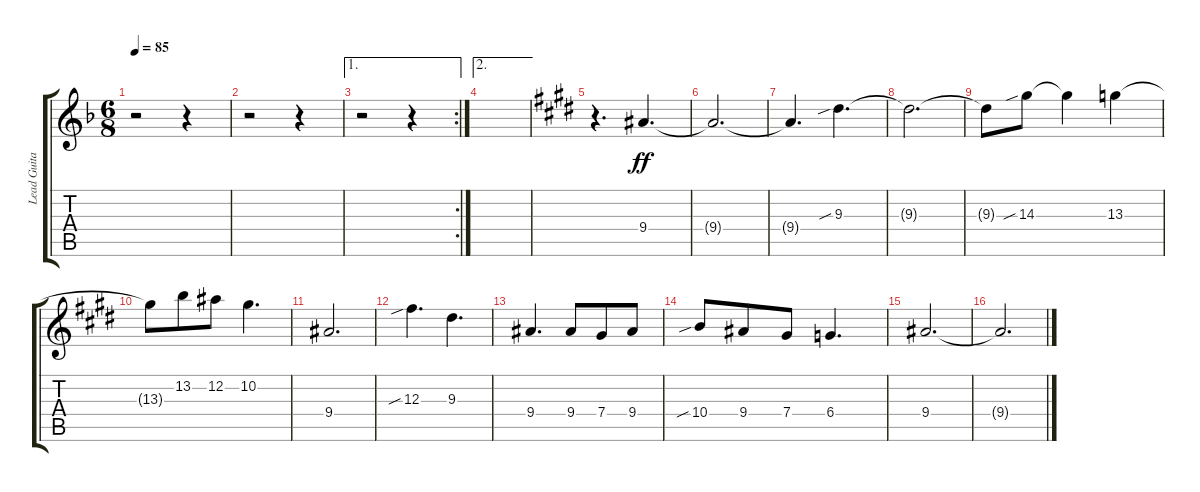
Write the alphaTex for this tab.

\track ("Lead Guitar" "Lead Guita") {instrument distortionguitar}
\staff {score tabs}
\tuning (Eb4 Bb3 Gb3 Db3 Ab2 Db2) {hide}
\ts (6 8)
\tempo 85
\clef g2
\ks f
r.2{dy f} r.4 |
r.2 r.4 |
\ae 1
\rc 2
r.2 r.4 |
\ae 2
|
\ks e
r.4{d} 9.4.4{d dy ff} |
\ks c#minor
9.4{t}.2{d} |
9.4{t}.4{d} 9.3{sib}.4{d} |
\ks e
9.3{t}.2{d} |
9.3{t}.8 14.3{sib}.8 14.3{t}.4 13.3.4 |
\ks c#minor
13.3{t}.8 13.2.8 12.2.8 10.2.4{d} |
9.4.2{d} |
\ks e
12.3{sib}.4{d} 9.3.4{d} |
\ks c#minor
9.4.4{d} 9.4.8 7.4.8 9.4.8 |
10.4{sib}.8 9.4.8 7.4.8 6.4.4{d} |
\ks e
9.4.2{d} |
\ks c#minor
9.4{t}.2{d}
